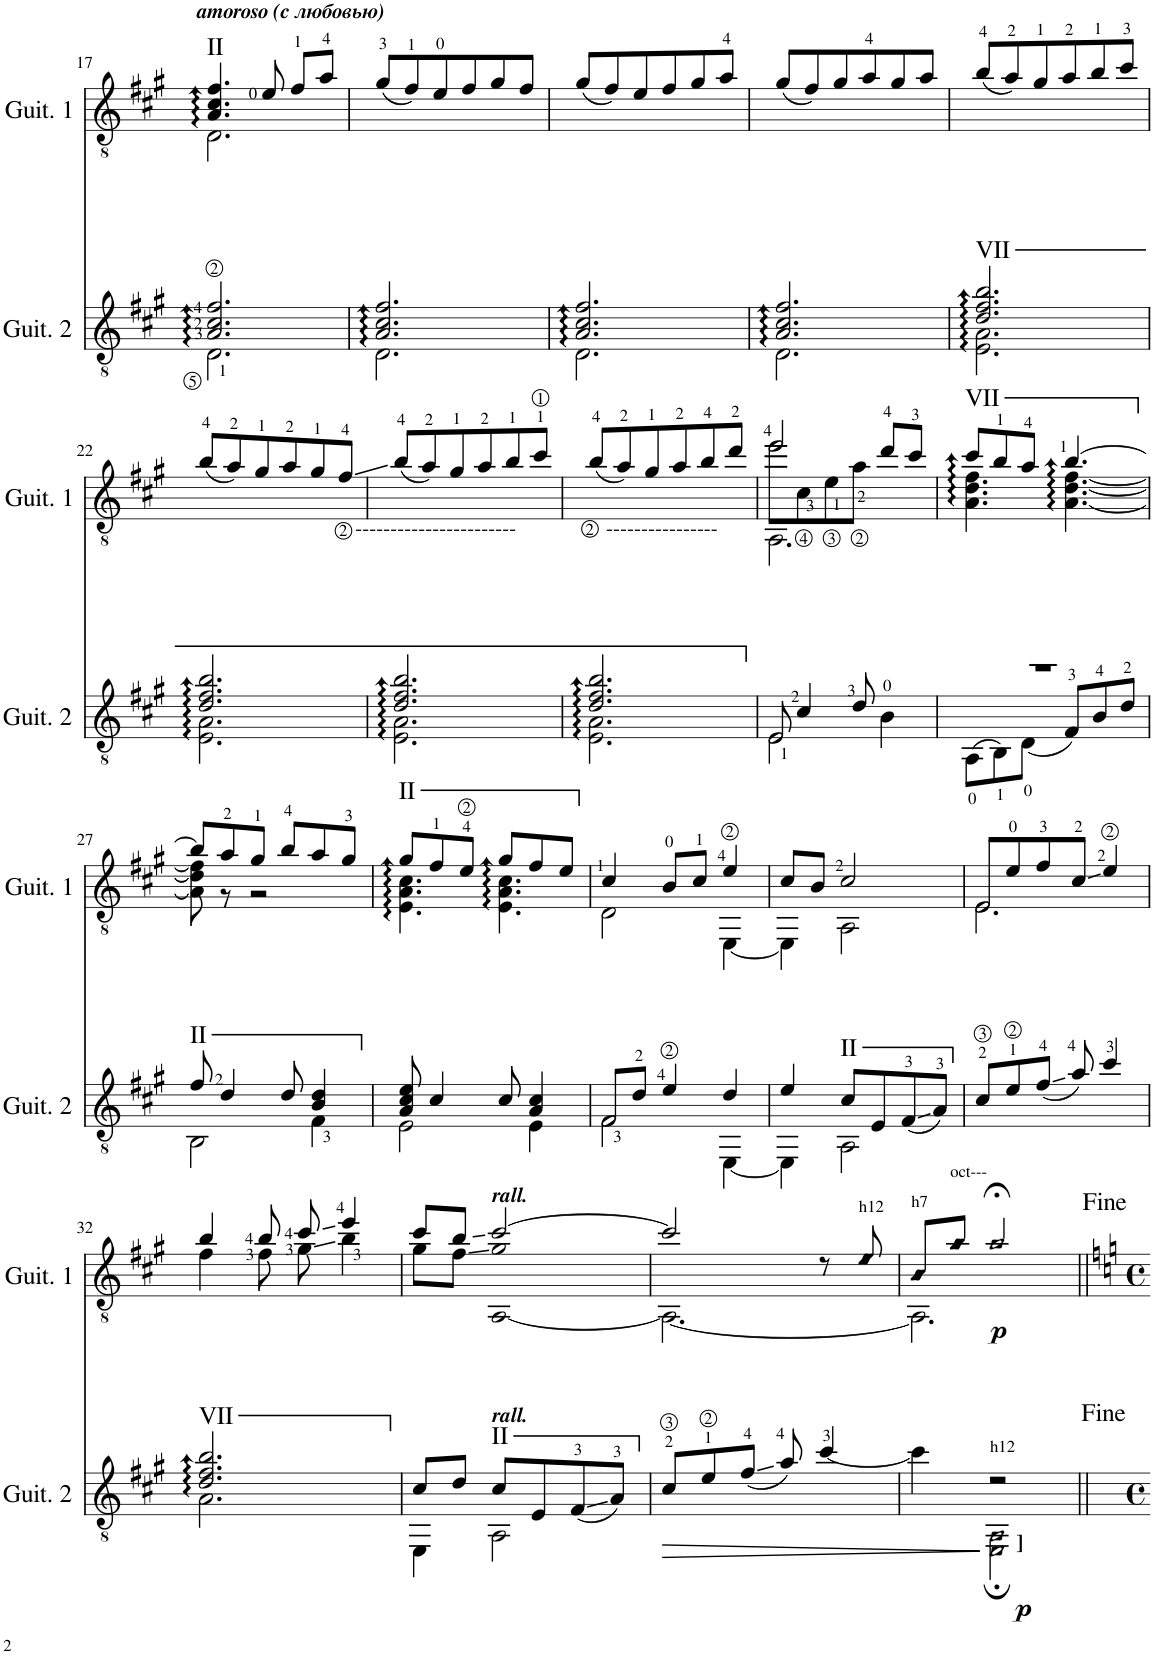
**kern	**dynam	**kern	**dynam
*part2	*part2	*part1	*part1
*staff2	*staff2	*staff1	*staff1
*I"Guitare	*	*I"Guitare	*
*I'Guit. 2	*	*I'Guit. 1	*
!!LO:PB:g=z
*clefGv2	*	*clefGv2	*
*k[f#c#g#]	*	*k[f#c#g#]	*
*M6/8	*	*M6/8	*
=17	=17	=17	=17
*^	*	*^	*
!	!	!	!LO:TX:a:Bi:t=amoroso (с любовью)	!	!
!	!	!	!LO:TX:a:t=II	!	!
2.A/ 2.c#/ 2.f#/	2.D\	.	4.A/ 4.c#/ 4.f#/	2.D\	.
.	.	.	8e/	.	.
.	.	.	8f#/L	.	.
.	.	.	8a/J	.	.
*	*	*	*v	*v	*
=18	=18	=18	=18	=18
2.A/ 2.c#/ 2.f#/	2.D\	.	(<8g#/L	.
.	.	.	8f#/)	.
.	.	.	8e/	.
.	.	.	8f#/	.
.	.	.	8g#/	.
.	.	.	8f#/J	.
=19	=19	=19	=19	=19
2.A/ 2.c#/ 2.f#/	2.D\	.	(8g#/L	.
.	.	.	8f#/)	.
.	.	.	8e/	.
.	.	.	8f#/	.
.	.	.	8g#/	.
.	.	.	8a/J	.
=20	=20	=20	=20	=20
2.A/ 2.c#/ 2.f#/	2.D\	.	(8g#/L	.
.	.	.	8f#/)	.
.	.	.	8g#/	.
.	.	.	8a/	.
.	.	.	8g#/	.
.	.	.	8a/J	.
=21	=21	=21	=21	=21
!LO:TX:a:t=VII	!	!	!	!
2.d/ 2.f#/ 2.b/	2.E\ 2.A\	.	(8b/L	.
.	.	.	8a/)	.
.	.	.	8g#/	.
.	.	.	8a/	.
.	.	.	8b/	.
.	.	.	8cc#/J	.
!!LO:LB:g=z
=22	=22	=22	=22	=22
2.d/ 2.f#/ 2.b/	2.E\ 2.A\	.	(8b/L	.
.	.	.	8a/)	.
.	.	.	8g#/	.
.	.	.	8a/	.
.	.	.	8g#/	.
!	!	!	!LO:TX:b:t=-----------------------	!
.	.	.	8f#/J	.
=23	=23	=23	=23	=23
2.d/ 2.f#/ 2.b/	2.E\ 2.A\	.	(8b/L	.
.	.	.	8a/)	.
.	.	.	8g#/	.
.	.	.	8a/	.
.	.	.	8b/	.
.	.	.	8cc#/J	.
=24	=24	=24	=24	=24
!	!	!	!LO:TX:b:t=----------------	!
2.d/ 2.f#/ 2.b/	2.E\ 2.A\	.	(8b/L	.
.	.	.	8a/)	.
.	.	.	8g#/	.
.	.	.	8a/	.
.	.	.	8b/	.
.	.	.	8dd/J	.
=25	=25	=25	=25	=25
*	*	*	*^	*
*	*	*	*	*^	*
!LO:N:head=open	!	!	!	!	!LO:N:head=open	!
8E/	2E\	.	2ee/	2.AA\	8ee\L	.
4c#/	.	.	.	.	8c#\	.
.	.	.	.	.	8e\	.
8d/	.	.	.	.	8a\J	.
4B\	4ryy	.	8dd/L	.	4ryy	.
.	.	.	8cc#/J	.	.	.
*	*	*	*	*v	*v	*
=26	=26	=26	=26	=26	=26
!	!	!	!LO:TX:a:t=VII	!	!
2.r	(>8AA\L	.	8cc#/L	4.A\ 4.d\ 4.f#\	.
.	8BB\)	.	8b/	.	.
.	(<8D\J	.	8a/J	.	.
.	8F#/L)	.	[4.b/	[4.A\ [4.d\ [4.f#\	.
.	8B/	.	.	.	.
.	8d/J	.	.	.	.
!!LO:LB:g=z	!!
=27	=27	=27	=27	=27	=27
!LO:TX:a:t=II	!	!	!	!	!
8f#/	2BB\	.	8b/L]	8A\] 8d\] 8f#\]	.
4d/	.	.	8a/	8r	.
.	.	.	8g#/J	2r	.
8d/	.	.	8b/L	.	.
4B/ 4d/	4F#\	.	8a/	.	.
.	.	.	8g#/J	.	.
=28	=28	=28	=28	=28	=28
!	!	!	!LO:TX:a:t=II	!	!
8A/ 8c#/ 8e/	2E\	.	8g#/L	4.E\ 4.A\ 4.c#\	.
4c#/	.	.	8f#/	.	.
.	.	.	8e/J	.	.
8c#/	.	.	8g#/L	4.E\ 4.A\ 4.c#\	.
4A/ 4c#/	4E\	.	8f#/	.	.
.	.	.	8e/J	.	.
=29	=29	=29	=29	=29	=29
!LO:N:head=open	!	!	!	!	!
8F#/L	2F#\	.	4c#/	2D\	.
8d/J	.	.	.	.	.
4e/	.	.	8B/L	.	.
.	.	.	8c#/J	.	.
4d/	[4EE\	.	4e/	[4EE\	.
=30	=30	=30	=30	=30	=30
4e/	4EE\]	.	8c#/L	4EE\]	.
.	.	.	8B/J	.	.
!LO:TX:a:t=II	!	!	!	!	!
8c#/L	2AA\	.	2c#/	2AA\	.
8E/	.	.	.	.	.
(<8F#/	.	.	.	.	.
8A/J)	.	.	.	.	.
*v	*v	*	*	*	*
=31	=31	=31	=31	=31
!	!	!LO:N:head=open	!	!
8c#/L	.	8E/L	2.E\	.
8e/	.	8e/	.	.
(8f#/J	.	8f#/	.	.
8a/)	.	8c#/J	.	.
4cc#/	.	4e/	.	.
!!LO:LB:g=z	!!
=32	=32	=32	=32	=32
*^	*	*	*	*
!LO:TX:a:t=VII	!	!	!	!	!
2.d/ 2.f#/ 2.b/	2.A\	.	4b/	4f#\	.
.	.	.	8b/	8f#\	.
.	.	.	8cc#/	8g#\	.
.	.	.	4ee/	4b\	.
=33	=33	=33	=33	=33	=33
8c#/L	4EE\	.	8cc#/L	8g#\L	.
8d/J	.	.	8b/J	8f#\J	.
!	!	!	!LO:TX:a:Bi:t=rall.	!	!
!LO:TX:a:Bi:t=rall.	!	!	!	!	!
!LO:TX:a:t=II	!	!	!	!	!
8c#/L	2AA\	.	[2cc#/	[2AA 2g#	.
8E/	.	.	.	.	.
(<8F#/	.	.	.	.	.
8A/J)	.	.	.	.	.
*v	*v	*	*	*	*
*	*	*v	*v	*
=34	=34	=34	=34
!	!LO:HP:b	!	!
*	*	*^	*
*	*	*	*^	*
8c#/L	>	2cc#/]	2.AA\_	8ryy	.
*	*	*	*v	*v	*
8e/	.	.	.	.
(8f#/J	.	.	.	.
8a/)	.	.	.	.
[<4cc#/	.	8r	.	.
!	!	!LO:TX:a:t=h12	!	!
!	!	!LO:N:head=diamond	!	!
*	*	*	*^	*
.	.	8e/	.	8ee	.
=35	=35	=35	=35	=35	=35
*^	*	*	*	*	*
*	*^	*	*	*	*	*
!	!	!	!	!LO:TX:a:t=h7	!	!	!
!	!	!	!	!LO:N:head=diamond	!	!	!
4cc#\]	4ryy	4ryy	.	8B/L	2.AA\]	8ff#L	.
!	!	!	!	!LO:TX:a:t=oct---	!	!	!
!	!	!	!	!LO:N:head=diamond	!	!	!
.	.	.	.	8a/J	.	8aaJ	.
!LO:TX:b:B:t=]	!	!	!	!	!	!	!
!LO:TX:a:t=h12	!	!	!	!	!	!	!
!	!LO:N:n=1:head=diamond	!	!	!	!	!	!
!	!LO:N:n=2:head=diamond	!	!LO:DY:n=1:b	!LO:N:head=diamond	!	!	!LO:DY:b
2r	2EE\; 2AA\;	2E 2A	] p	2a;</	.	2aa	p
*v	*v	*v	*	*	*	*	*
*	*	*v	*v	*v	*
=||	=||	=||	=||
*-	*-	*-	*-
